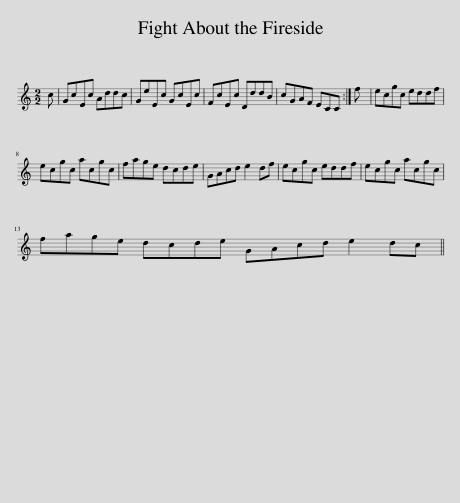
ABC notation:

X:1
L:1/8
M:2/2
I:linebreak $
K:C
V:1 treble
V:1
 c | GcEc Addc | GeEc GcEc | FcEc DddB | cGAF ECC :| %5
 f | ecgc eddf |$ ecgc acgc | fage dcde | GAcd e2 df | %10
 ecgc eddf | ecgc acgc |$ fage dcde GAcd e2 dc || %13
